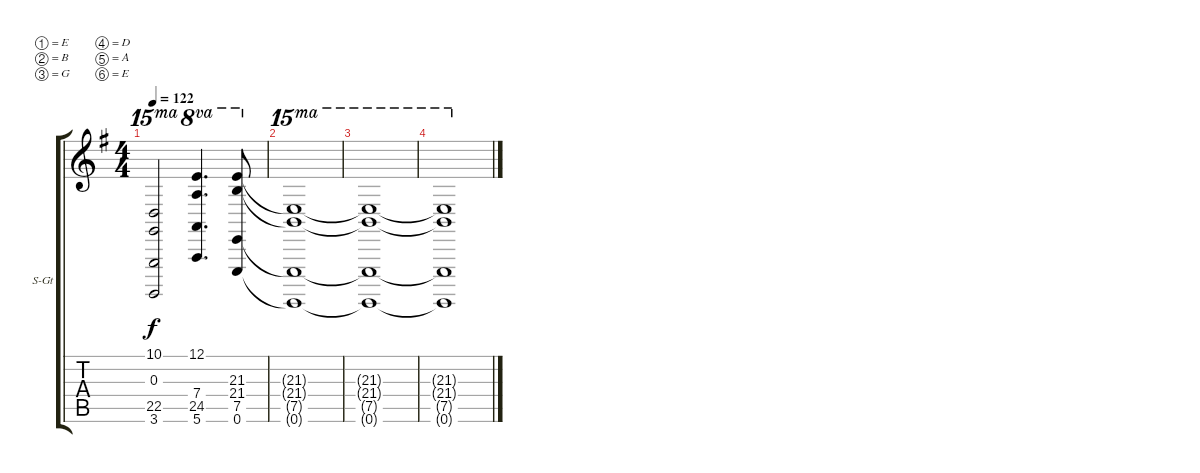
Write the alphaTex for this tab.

\bracketExtendMode groupsimilarinstruments
\firstSystemTrackNameOrientation horizontal
\otherSystemsTrackNameOrientation horizontal
\track ("Piano" "S-Gt") {instrument acousticgrandpiano}
\staff {score tabs}
\tuning (E3 B2 G2 D2 A1 E1)
\displaytranspose 12
\ts (4 4)
\tempo 122
\clef g2
\ks g
(10.1 0.3 22.5 3.6).2{ot 15ma dy f} (12.1 7.4 24.5 5.6).4{d ot 8va} (21.3 21.4 7.5 0.6).8{ot 8va} |
(21.3{t} 21.4{t} 7.5{t} 0.6{t}).1{ot 15ma} |
(21.3{t} 21.4{t} 7.5{t} 0.6{t}).1{ot 15ma} |
(21.3{t} 21.4{t} 7.5{t} 0.6{t}).1{ot 15ma}
